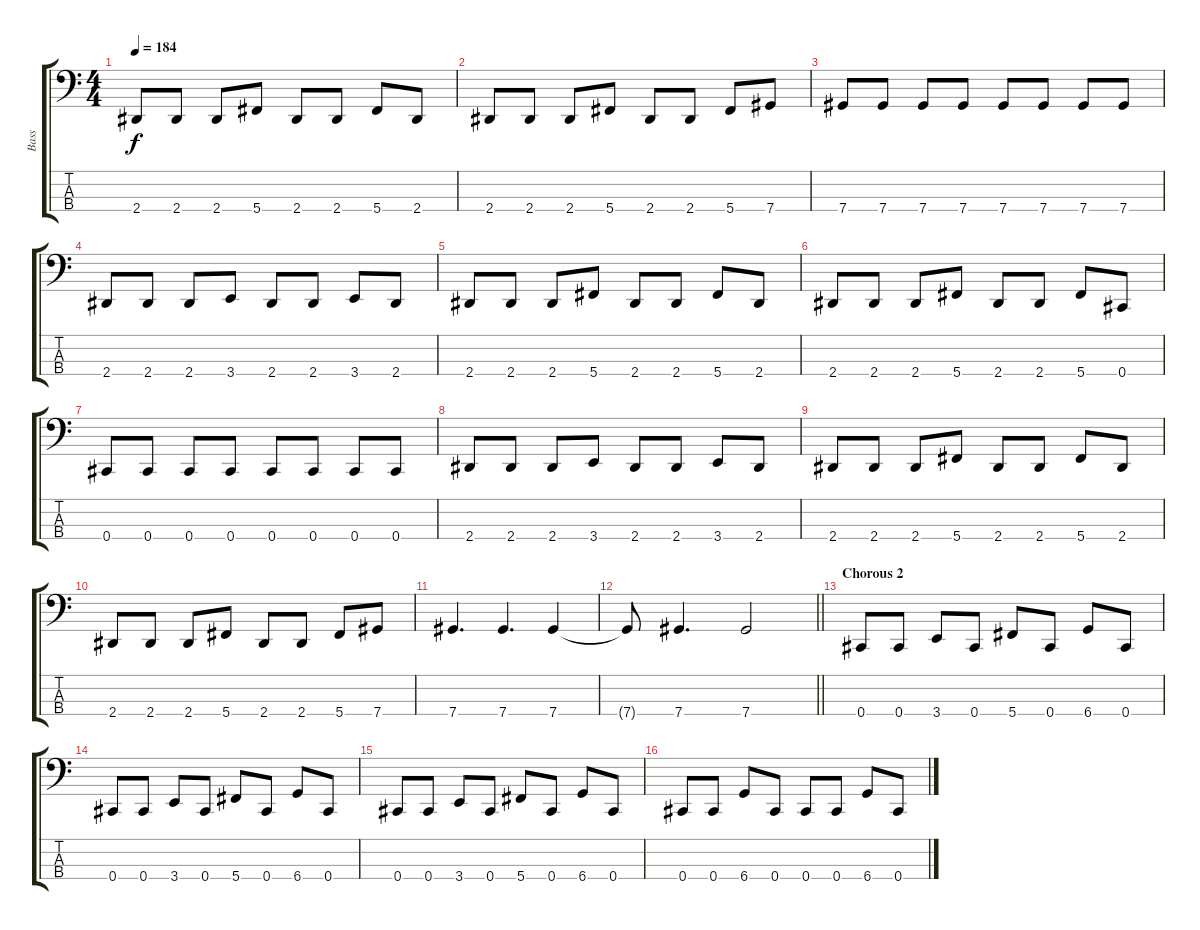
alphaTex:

\track ("Bass" "Bass") {instrument electricbasspick}
\staff {score tabs}
\tuning (Gb2 Db2 Ab1 Db1) {hide}
\ts (4 4)
\tempo 184
\clef f4
\ks c
2.4.8{dy f} 2.4.8 2.4.8 5.4.8 2.4.8 2.4.8 5.4.8 2.4.8 |
2.4.8 2.4.8 2.4.8 5.4.8 2.4.8 2.4.8 5.4.8 7.4.8 |
7.4.8 7.4.8 7.4.8 7.4.8 7.4.8 7.4.8 7.4.8 7.4.8 |
2.4.8 2.4.8 2.4.8 3.4.8 2.4.8 2.4.8 3.4.8 2.4.8 |
2.4.8 2.4.8 2.4.8 5.4.8 2.4.8 2.4.8 5.4.8 2.4.8 |
2.4.8 2.4.8 2.4.8 5.4.8 2.4.8 2.4.8 5.4.8 0.4.8 |
0.4.8 0.4.8 0.4.8 0.4.8 0.4.8 0.4.8 0.4.8 0.4.8 |
2.4.8 2.4.8 2.4.8 3.4.8 2.4.8 2.4.8 3.4.8 2.4.8 |
2.4.8 2.4.8 2.4.8 5.4.8 2.4.8 2.4.8 5.4.8 2.4.8 |
2.4.8 2.4.8 2.4.8 5.4.8 2.4.8 2.4.8 5.4.8 7.4.8 |
7.4.4{d} 7.4.4{d} 7.4.4 |
\barLineRight lightlight
7.4{t}.8 7.4.4{d} 7.4.2 |
\section ("" "Chorous 2")
0.4.8 0.4.8 3.4.8 0.4.8 5.4.8 0.4.8 6.4.8 0.4.8 |
0.4.8 0.4.8 3.4.8 0.4.8 5.4.8 0.4.8 6.4.8 0.4.8 |
0.4.8 0.4.8 3.4.8 0.4.8 5.4.8 0.4.8 6.4.8 0.4.8 |
0.4.8 0.4.8 6.4.8 0.4.8 0.4.8 0.4.8 6.4.8 0.4.8
